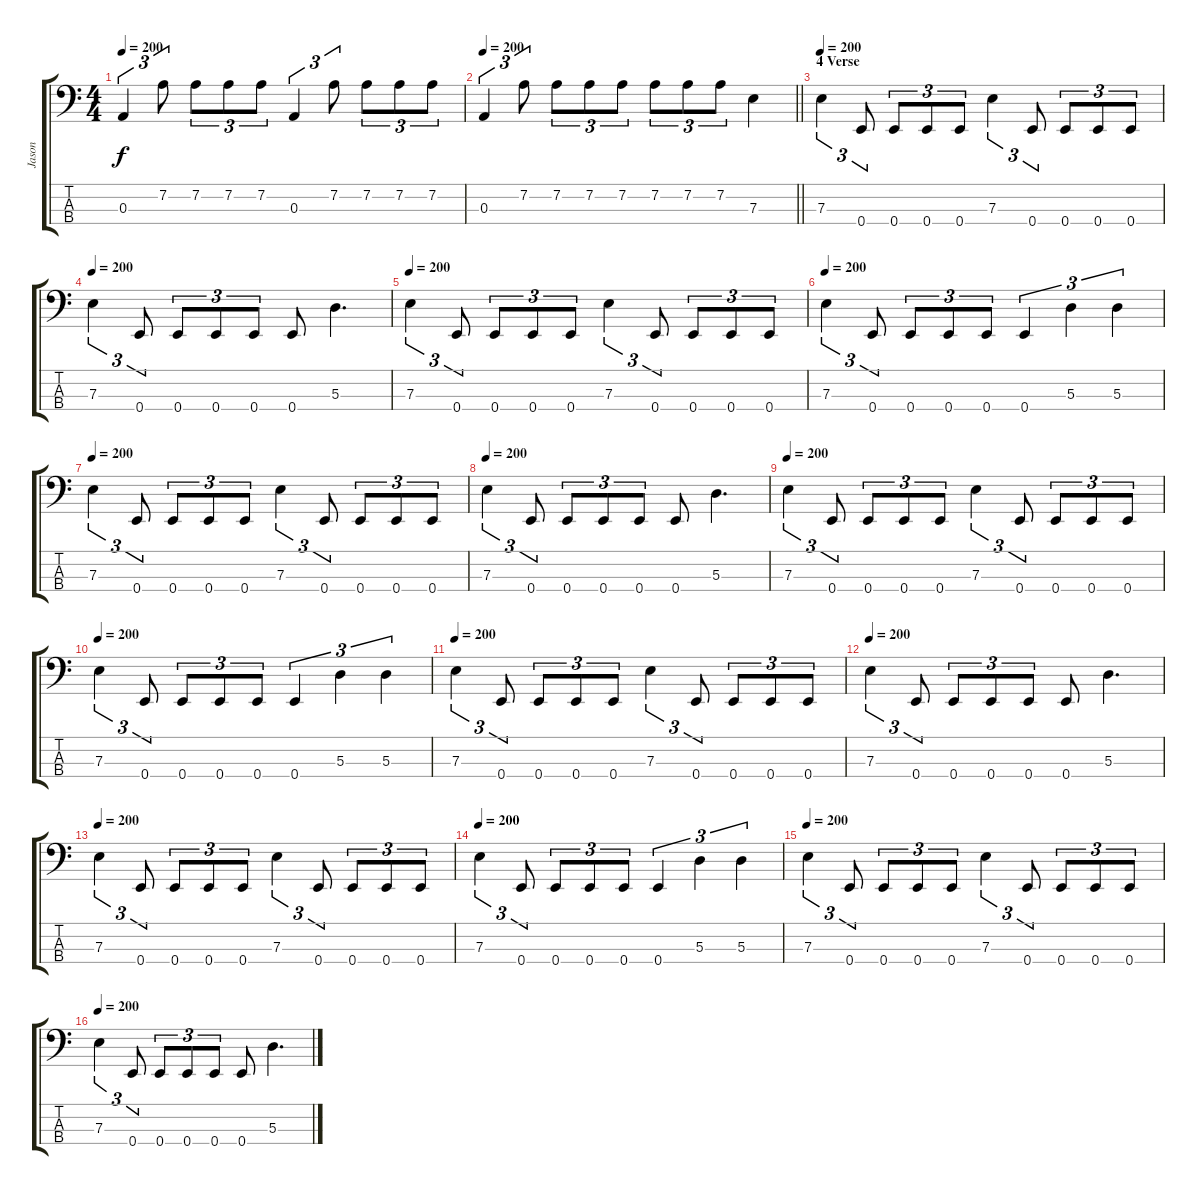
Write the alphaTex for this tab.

\track ("Jason" "Jason") {instrument electricbassfinger}
\staff {score tabs}
\tuning (G2 D2 A1 E1) {hide}
\ts (4 4)
\tempo 200
\clef f4
\ks c
0.3.4{tu (3 2) dy f} 7.2.8{tu (3 2)} 7.2.8{tu (3 2)} 7.2.8{tu (3 2)} 7.2.8{tu (3 2)} 0.3.4{tu (3 2)} 7.2.8{tu (3 2)} 7.2.8{tu (3 2)} 7.2.8{tu (3 2)} 7.2.8{tu (3 2)} |
\tempo 200
\barLineRight lightlight
0.3.4{tu (3 2)} 7.2.8{tu (3 2)} 7.2.8{tu (3 2)} 7.2.8{tu (3 2)} 7.2.8{tu (3 2)} 7.2.8{tu (3 2)} 7.2.8{tu (3 2)} 7.2.8{tu (3 2)} 7.3.4 |
\section ("" "4 Verse")
\tempo 200
7.3.4{tu (3 2)} 0.4.8{tu (3 2)} 0.4.8{tu (3 2)} 0.4.8{tu (3 2)} 0.4.8{tu (3 2)} 7.3.4{tu (3 2)} 0.4.8{tu (3 2)} 0.4.8{tu (3 2)} 0.4.8{tu (3 2)} 0.4.8{tu (3 2)} |
\tempo 200
7.3.4{tu (3 2)} 0.4.8{tu (3 2)} 0.4.8{tu (3 2)} 0.4.8{tu (3 2)} 0.4.8{tu (3 2)} 0.4.8 5.3.4{d} |
\tempo 200
7.3.4{tu (3 2)} 0.4.8{tu (3 2)} 0.4.8{tu (3 2)} 0.4.8{tu (3 2)} 0.4.8{tu (3 2)} 7.3.4{tu (3 2)} 0.4.8{tu (3 2)} 0.4.8{tu (3 2)} 0.4.8{tu (3 2)} 0.4.8{tu (3 2)} |
\tempo 200
7.3.4{tu (3 2)} 0.4.8{tu (3 2)} 0.4.8{tu (3 2)} 0.4.8{tu (3 2)} 0.4.8{tu (3 2)} 0.4.4{tu (3 2)} 5.3.4{tu (3 2)} 5.3.4{tu (3 2)} |
\tempo 200
7.3.4{tu (3 2)} 0.4.8{tu (3 2)} 0.4.8{tu (3 2)} 0.4.8{tu (3 2)} 0.4.8{tu (3 2)} 7.3.4{tu (3 2)} 0.4.8{tu (3 2)} 0.4.8{tu (3 2)} 0.4.8{tu (3 2)} 0.4.8{tu (3 2)} |
\tempo 200
7.3.4{tu (3 2)} 0.4.8{tu (3 2)} 0.4.8{tu (3 2)} 0.4.8{tu (3 2)} 0.4.8{tu (3 2)} 0.4.8 5.3.4{d} |
\tempo 200
7.3.4{tu (3 2)} 0.4.8{tu (3 2)} 0.4.8{tu (3 2)} 0.4.8{tu (3 2)} 0.4.8{tu (3 2)} 7.3.4{tu (3 2)} 0.4.8{tu (3 2)} 0.4.8{tu (3 2)} 0.4.8{tu (3 2)} 0.4.8{tu (3 2)} |
\tempo 200
7.3.4{tu (3 2)} 0.4.8{tu (3 2)} 0.4.8{tu (3 2)} 0.4.8{tu (3 2)} 0.4.8{tu (3 2)} 0.4.4{tu (3 2)} 5.3.4{tu (3 2)} 5.3.4{tu (3 2)} |
\tempo 200
7.3.4{tu (3 2)} 0.4.8{tu (3 2)} 0.4.8{tu (3 2)} 0.4.8{tu (3 2)} 0.4.8{tu (3 2)} 7.3.4{tu (3 2)} 0.4.8{tu (3 2)} 0.4.8{tu (3 2)} 0.4.8{tu (3 2)} 0.4.8{tu (3 2)} |
\tempo 200
7.3.4{tu (3 2)} 0.4.8{tu (3 2)} 0.4.8{tu (3 2)} 0.4.8{tu (3 2)} 0.4.8{tu (3 2)} 0.4.8 5.3.4{d} |
\tempo 200
7.3.4{tu (3 2)} 0.4.8{tu (3 2)} 0.4.8{tu (3 2)} 0.4.8{tu (3 2)} 0.4.8{tu (3 2)} 7.3.4{tu (3 2)} 0.4.8{tu (3 2)} 0.4.8{tu (3 2)} 0.4.8{tu (3 2)} 0.4.8{tu (3 2)} |
\tempo 200
7.3.4{tu (3 2)} 0.4.8{tu (3 2)} 0.4.8{tu (3 2)} 0.4.8{tu (3 2)} 0.4.8{tu (3 2)} 0.4.4{tu (3 2)} 5.3.4{tu (3 2)} 5.3.4{tu (3 2)} |
\tempo 200
7.3.4{tu (3 2)} 0.4.8{tu (3 2)} 0.4.8{tu (3 2)} 0.4.8{tu (3 2)} 0.4.8{tu (3 2)} 7.3.4{tu (3 2)} 0.4.8{tu (3 2)} 0.4.8{tu (3 2)} 0.4.8{tu (3 2)} 0.4.8{tu (3 2)} |
\tempo 200
7.3.4{tu (3 2)} 0.4.8{tu (3 2)} 0.4.8{tu (3 2)} 0.4.8{tu (3 2)} 0.4.8{tu (3 2)} 0.4.8 5.3.4{d}
